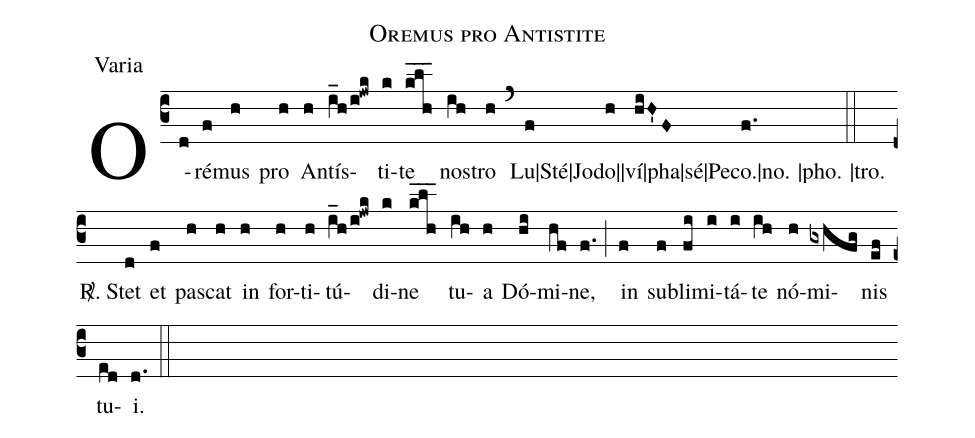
name: Oremus pro Antistite;
office-part: Varia;
%%
(c3)O(d)ré(f)mus(h) pro(h) An(h)tís(i_h/i!jwk)ti(k)te(klh___) nos(ih)tro(h) (`) Lu|Sté|Jo(f)do||(h)ví|pha|sé|Pe(hiH'F)co.|no. |pho. |tro. (f.) (::)
<sp>R/</sp>. Stet(d) et(f) pas(h)cat(h) in(h) for(h)ti(h)tú(i_h/i!jwk)di(k)ne(klh___) tu(ih)a(h) Dó(hi)mi(hf)ne,(f.) (;)
in(f) sub(f)li(fi)mi(i)tá(i)te(ih) nó(h)mi(gxhfg)nis(ef) tu(ed)i.(d.) (::)
